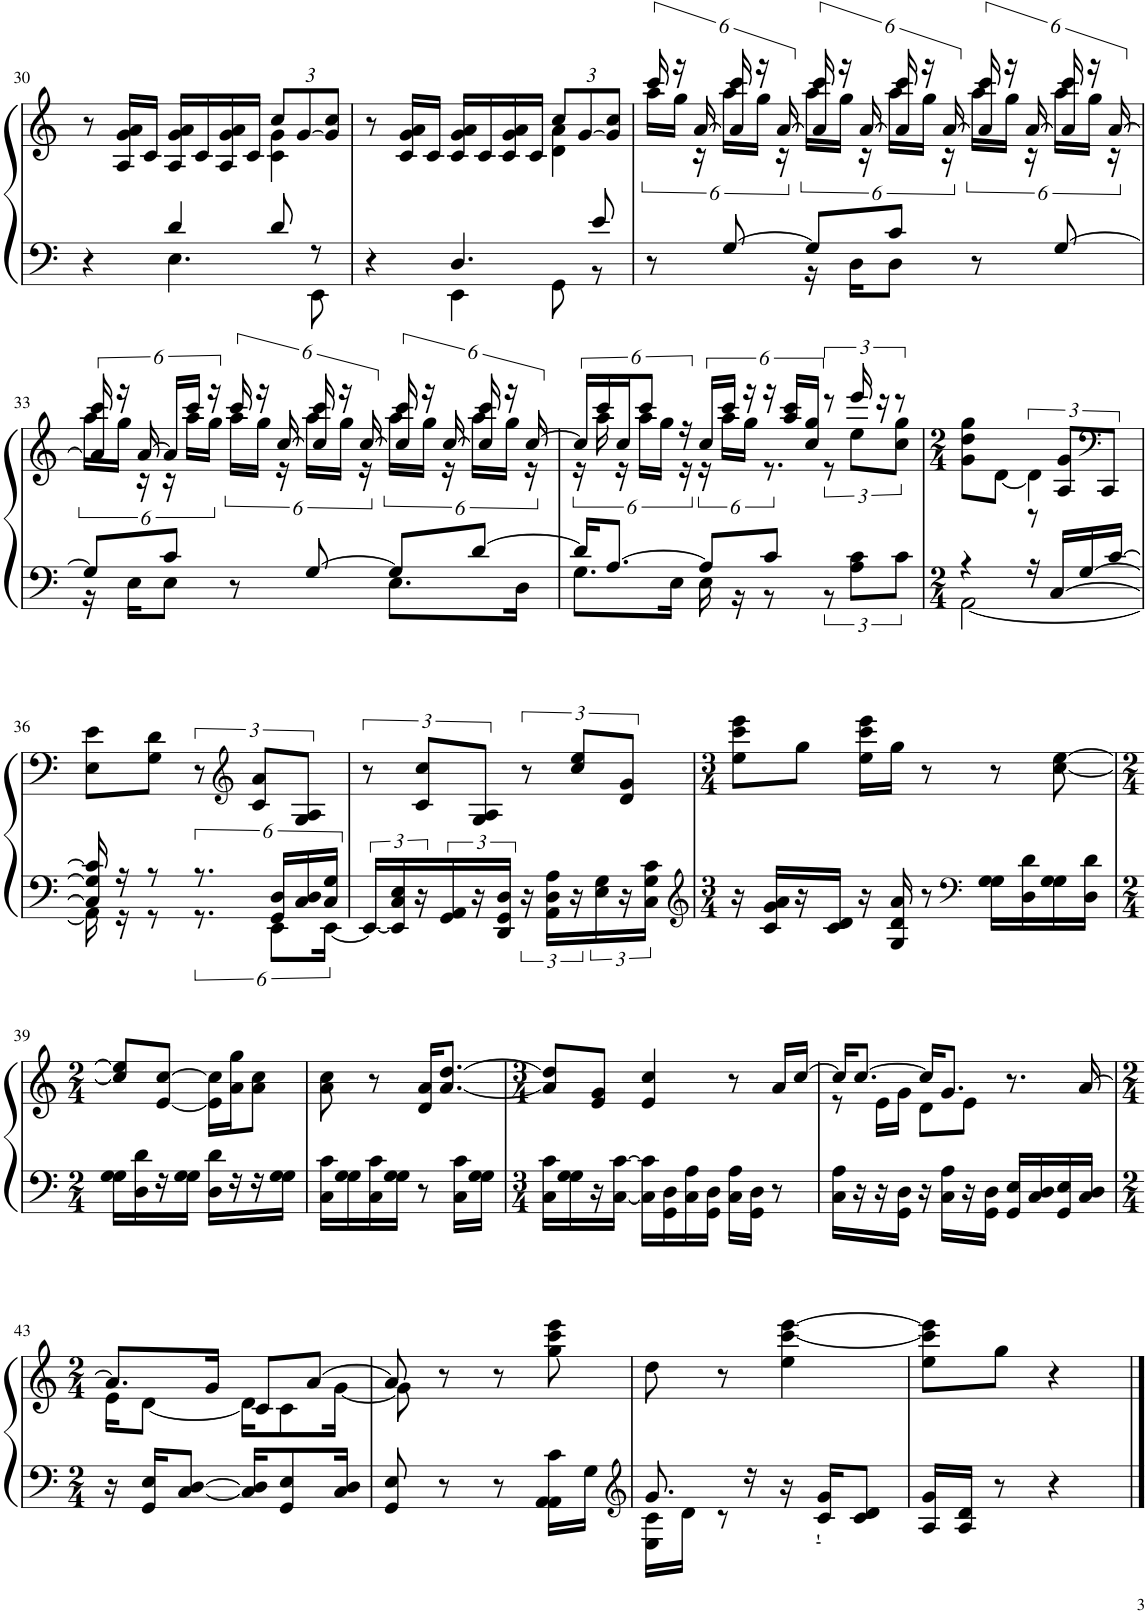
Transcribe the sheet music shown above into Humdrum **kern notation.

**kern	**text	**kern
*part1	*part1	*part1
*staff2	*staff2	*staff1
*I"Piano	*	*
*I'Pno.	*	*
!!LO:PB:g=z
*clefF4	*	*clefG2
*k[]	*	*k[]
*M3/4	*	*M3/4
=30	=30	=30
*^	*	*^
4r	4ryy	.	8r	2ryy
.	.	.	16A/ 16g/ 16a/LL	.
.	.	.	16c/JJ	.
4d/	4.E\	.	16A/ 16g/ 16a/LL	.
.	.	.	16c/	.
.	.	.	16A/ 16g/ 16a/	.
.	.	.	16c/JJ	.
*	*	*	*Xbrackettup	*
8d/	.	.	12cc/L	4c\ 4g\
.	.	.	[12g/	.
8r	8EE\	.	.	.
.	.	.	12g/] 12cc/J	.
=31	=31	=31	=31	=31
4r	4ryy	.	8r	2ryy
.	.	.	16c/ 16g/ 16a/LL	.
.	.	.	16c/JJ	.
4.D/	4EE\	.	16c/ 16g/ 16a/LL	.
.	.	.	16c/	.
.	.	.	16c/ 16g/ 16a/	.
.	.	.	16c/JJ	.
.	8GG\	.	12cc/L	4d\ 4a\
.	.	.	[12g/	.
8e/	8r	.	.	.
.	.	.	12g/] 12cc/J	.
=32	=32	=32	=32	=32
*	*	*	*brackettup	*
8r	4ryy	.	24ccc/	24aa\LL
.	.	.	24r	24gg\JJ
.	.	.	[24a/	24r
[8G/	.	.	24a/] 24ccc/	24aa\LL
.	.	.	24r	24gg\JJ
.	.	.	[24a/	24r
8G/L]	16r	.	24a/] 24ccc/	24aa\LL
.	.	.	24r	24gg\JJ
.	16D\KL	.	.	.
.	.	.	[24a/	24r
8c/J	8D\J	.	24a/] 24ccc/	24aa\LL
.	.	.	24r	24gg\JJ
.	.	.	[24a/	24r
8r	4ryy	.	24a/] 24ccc/	24aa\LL
.	.	.	24r	24gg\JJ
.	.	.	[24a/	24r
[8G/	.	.	24a/] 24ccc/	24aa\LL
.	.	.	24r	24gg\JJ
.	.	.	[24a/	24r
!!LO:LB:g=z	!!
=33	=33	=33	=33	=33
8G/L]	16r	.	24a/] 24ccc/	24aa\LL
.	.	.	24r	24gg\JJ
.	16E\KL	.	.	.
.	.	.	[24a/	24r
8c/J	8E\J	.	24a/LL]	24r
.	.	.	24ccc/JJ	24aa\LL
.	.	.	24r	24gg\JJ
8r	4ryy	.	24ccc/	24aa\LL
.	.	.	24r	24gg\JJ
.	.	.	[24cc/	24r
[8G/	.	.	24cc/] 24ccc/	24aa\LL
.	.	.	24r	24gg\JJ
.	.	.	[24cc/	24r
8G/L]	8.E\L	.	24cc/] 24ccc/	24aa\LL
.	.	.	24r	24gg\JJ
.	.	.	[24cc/	24r
[8d/J	.	.	24cc/] 24ccc/	24aa\LL
.	.	.	24r	24gg\JJ
.	16D\Jk	.	.	.
.	.	.	[24cc/	24r
=34	=34	=34	=34	=34
16d/KL]	8.G\L	.	24cc/LL]	24r
.	.	.	24ccc/	24aa\
[8.A/J	.	.	.	.
.	.	.	24cc/J	24r
.	.	.	12ccc/J	24aa\LL
.	.	.	.	24gg\JJ
.	16E\Jk	.	.	.
.	.	.	24r	24r
8A/L]	16E\	.	24cc/LL	24r
.	.	.	24ccc/JJ	24aa\LL
.	16r	.	.	.
.	.	.	24r	24gg\JJ
8c/J	8r	.	24r	12.r
.	.	.	24aa/ 24ccc/LL	.
.	.	.	24cc/ 24gg/JJ	.
4ryy	12r	.	12r	12r
.	12A\ 12c\L	.	24eee/	12ee\L
.	.	.	24r	.
.	12c\J	.	12r	12cc\ 12gg\J
=35	=35	=35	=35	=35
*M2/4	*	*	*M2/4	*
4r	[2AA\	.	8g\ 8dd\ 8gg\L	4ryy
.	.	.	[8d\J	.
16r	.	.	4d\]	12r
[16C/LL	.	.	.	.
.	.	.	.	12A/ 12g/L
[16G/	.	.	.	.
*	*	*	*clefF4	*
.	.	.	.	12CC/J
[16c/JJ	.	.	.	.
*	*	*	*v	*v
!!LO:LB:g=z
=36	=36	=36	=36
16C/] 16G/] 16c/]	16AA\]	.	8E\ 8e\L
16r	16r	.	.
8r	8r	.	8G\ 8d\J
12.r	12.r	.	12r
*	*	*	*clefG2
.	.	.	12c/ 12a/L
24GG/ 24D/LL	12EE\L	.	.
24C/ 24D/	.	.	12G/ 12A/J
24C/ 24G/JJ	[24EE\Jk	.	.
*v	*v	*	*
=37	=37	=37
24EE/LL_	.	12r
24EE/] 24C/ 24E/	.	.
24r	.	12c/ 12cc/L
24GG/ 24AA/	.	.
24r	.	12G/ 12A/J
24DD/ 24GG/ 24D/JJ	.	.
24r	.	12r
24AA\ 24D\ 24A\LL	.	.
24r	.	12cc/ 12ee/L
24E\ 24G\	.	.
24r	.	12d/ 12g/J
24C\ 24G\ 24c\JJ	.	.
=38	=38	=38
*clefG2	*	*
*M3/4	*	*M3/4
16r	.	8ee\ 8ccc\ 8eee\L
16c/ 16g/ 16a/LL	.	.
16r	.	8gg\J
16c/ 16d/JJ	.	.
16r	.	16ee\ 16ccc\ 16eee\LL
16G/ 16d/ 16a/	.	16gg\JJ
8r	.	8r
*clefF4	*	*
16G\ 16G\LL	.	8r
16D\ 16d\	.	.
16G\ 16G\	.	[8cc\ [8ee\
16D\ 16d\JJ	.	.
!!LO:LB:g=z
=39	=39	=39
*M2/4	*	*M2/4
16G\ 16G\LL	.	8cc/] 8ee/]L
16D\ 16d\	.	.
16r	.	[8e/ [8cc/J
16G\ 16G\JJ	.	.
16D\ 16d\LL	.	16e\] 16cc\]LL
16r	.	16a\ 16gg\J
16r	.	8a\ 8cc\J
16G\ 16G\JJ	.	.
=40	=40	=40
16C\ 16c\LL	.	8a\ 8cc\
16G\ 16G\	.	.
16C\ 16c\	.	8r
16G\ 16G\JJ	.	.
8r	.	16d/ 16a/KL
.	.	[8.a/ [8.dd/J
16C\ 16c\LL	.	.
16G\ 16G\JJ	.	.
=41	=41	=41
*M3/4	*	*M3/4
16C\ 16c\LL	.	8a/] 8dd/]L
16G\ 16G\	.	.
16r	.	8e/ 8g/J
[16C\ [16c\JJ	.	.
16C\] 16c\]LL	.	4e/ 4cc/
16GG\ 16D\	.	.
16C\ 16A\	.	.
16GG\ 16D\JJ	.	.
16C\ 16A\LL	.	8r
16GG\ 16D\JJ	.	.
8r	.	16a/LL
.	.	[16cc/JJ
=42	=42	=42
*	*	*^
16C\ 16A\LL	.	16cc/KL]	8r
16r	.	[8.cc/J	.
16r	.	.	16e\LL
16GG\ 16D\JJ	.	.	16g\JJ
16r	.	16cc/KL]	8d\L
16C\ 16A\LL	.	8.g/J	.
16r	.	.	8e\J
16GG\ 16D\JJ	.	.	.
16GG/ 16E/LL	.	8.r	4ryy
16C/ 16D/	.	.	.
16GG/ 16E/	.	.	.
16C/ 16D/JJ	.	[16a/	.
!!LO:LB:g=z	!!
=43	=43	=43	=43
*M2/4	*	*M2/4	*
16r	.	8.a/L]	16e\KL
16GG/ 16E/KL	.	.	[8d\J
[8C/ [8D/J	.	.	.
.	.	16g/Jk	16ryy
16C/] 16D/]KL	.	8c/L	16d\KL]
8GG/ 8E/	.	.	8c\
.	.	[8a/J	.
16C/ 16D/Jk	.	.	[16g\Jk
=44	=44	=44	=44
8GG/ 8E/	.	8g\]	8a/]
8r	.	8r	4.ryy
8r	.	8r	.
16AA\ 16AA\ 16c\LL	.	8gg\ 8ccc\ 8eee\	.
16G\JJ	.	.	.
*	*	*v	*v
=45	=45	=45
*clefG2	*	*
*^	*	*
8.g/	16E\ 16c\LL	.	8dd\
.	16d\JJ	.	.
.	8r	.	8r
16r	.	.	.
16r	4ryy	.	4ee\ [4ccc\ [4eee\
!	!	!LO:LY:b	!
16c/ 16g/KL	.	'-	.
8c/ 8d/J	.	.	.
*v	*v	*	*
=46	=46	=46
16A/ 16g/LL	.	8ee\ 8ccc\] 8eee\]L
16A/ 16d/JJ	.	.
8r	.	8gg\J
4r	.	4r
==	==	==
*-	*-	*-
